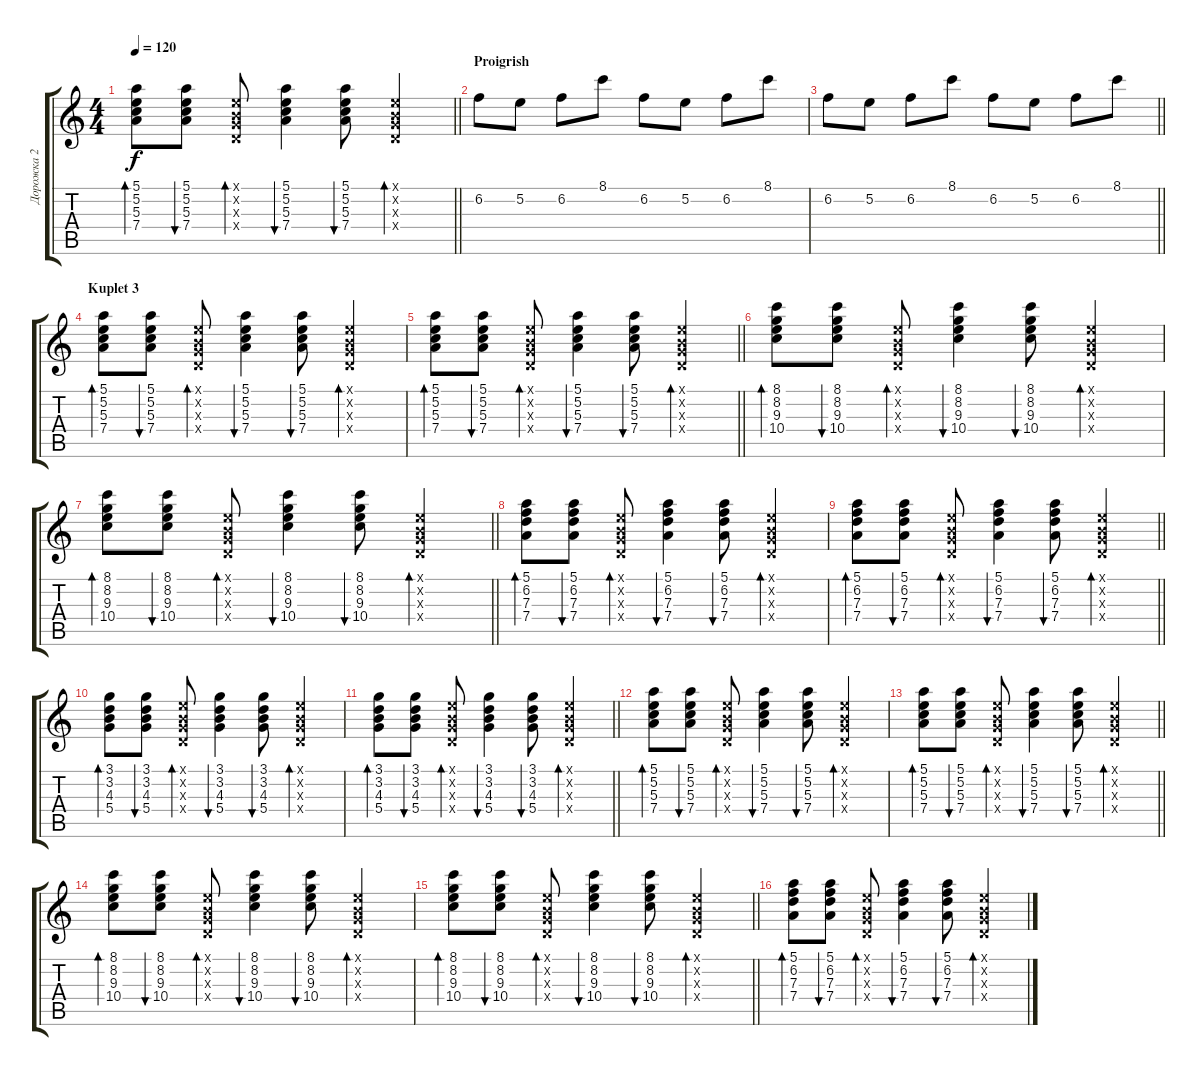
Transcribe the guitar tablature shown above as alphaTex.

\track ("Дорожка 2" "Дорожка 2") {instrument acousticguitarsteel}
\staff {score tabs}
\tuning (E4 B3 G3 D3 A2 E2) {hide}
\ts (4 4)
\tempo 120
\clef g2
\barLineRight lightlight
\ks c
(5.1 5.2 5.3 7.4).8{bd 30 dy f} (5.1 5.2 5.3 7.4).8{bu 30} (0.1{x} 0.2{x} 0.3{x} 0.4{x}).8{bd 30} (5.1 5.2 5.3 7.4).4{bu 30} (5.1 5.2 5.3 7.4).8{bu 30} (0.1{x} 0.2{x} 0.3{x} 0.4{x}).4{bd 30} |
\section ("" "Proigrish")
6.2.8 5.2.8 6.2.8 8.1.8 6.2.8 5.2.8 6.2.8 8.1.8 |
\barLineRight lightlight
6.2.8 5.2.8 6.2.8 8.1.8 6.2.8 5.2.8 6.2.8 8.1.8 |
\section ("" "Kuplet 3")
(5.1 5.2 5.3 7.4).8{bd 30} (5.1 5.2 5.3 7.4).8{bu 30} (0.1{x} 0.2{x} 0.3{x} 0.4{x}).8{bd 30} (5.1 5.2 5.3 7.4).4{bu 30} (5.1 5.2 5.3 7.4).8{bu 30} (0.1{x} 0.2{x} 0.3{x} 0.4{x}).4{bd 30} |
\barLineRight lightlight
(5.1 5.2 5.3 7.4).8{bd 30} (5.1 5.2 5.3 7.4).8{bu 30} (0.1{x} 0.2{x} 0.3{x} 0.4{x}).8{bd 30} (5.1 5.2 5.3 7.4).4{bu 30} (5.1 5.2 5.3 7.4).8{bu 30} (0.1{x} 0.2{x} 0.3{x} 0.4{x}).4{bd 30} |
(8.1 8.2 9.3 10.4).8{bd 30} (8.1 8.2 9.3 10.4).8{bu 30} (0.1{x} 0.2{x} 0.3{x} 0.4{x}).8{bd 30} (8.1 8.2 9.3 10.4).4{bu 30} (8.1 8.2 9.3 10.4).8{bu 30} (0.1{x} 0.2{x} 0.3{x} 0.4{x}).4{bd 30} |
\barLineRight lightlight
(8.1 8.2 9.3 10.4).8{bd 30} (8.1 8.2 9.3 10.4).8{bu 30} (0.1{x} 0.2{x} 0.3{x} 0.4{x}).8{bd 30} (8.1 8.2 9.3 10.4).4{bu 30} (8.1 8.2 9.3 10.4).8{bu 30} (0.1{x} 0.2{x} 0.3{x} 0.4{x}).4{bd 30} |
(5.1 6.2 7.3 7.4).8{bd 30} (5.1 6.2 7.3 7.4).8{bu 30} (0.1{x} 0.2{x} 0.3{x} 0.4{x}).8{bd 30} (5.1 6.2 7.3 7.4).4{bu 30} (5.1 6.2 7.3 7.4).8{bu 30} (0.1{x} 0.2{x} 0.3{x} 0.4{x}).4{bd 30} |
\barLineRight lightlight
(5.1 6.2 7.3 7.4).8{bd 30} (5.1 6.2 7.3 7.4).8{bu 30} (0.1{x} 0.2{x} 0.3{x} 0.4{x}).8{bd 30} (5.1 6.2 7.3 7.4).4{bu 30} (5.1 6.2 7.3 7.4).8{bu 30} (0.1{x} 0.2{x} 0.3{x} 0.4{x}).4{bd 30} |
(3.1 3.2 4.3 5.4).8{bd 30} (3.1 3.2 4.3 5.4).8{bu 30} (0.1{x} 0.2{x} 0.3{x} 0.4{x}).8{bd 30} (3.1 3.2 4.3 5.4).4{bu 30} (3.1 3.2 4.3 5.4).8{bu 30} (0.1{x} 0.2{x} 0.3{x} 0.4{x}).4{bd 30} |
\barLineRight lightlight
(3.1 3.2 4.3 5.4).8{bd 30} (3.1 3.2 4.3 5.4).8{bu 30} (0.1{x} 0.2{x} 0.3{x} 0.4{x}).8{bd 30} (3.1 3.2 4.3 5.4).4{bu 30} (3.1 3.2 4.3 5.4).8{bu 30} (0.1{x} 0.2{x} 0.3{x} 0.4{x}).4{bd 30} |
(5.1 5.2 5.3 7.4).8{bd 30} (5.1 5.2 5.3 7.4).8{bu 30} (0.1{x} 0.2{x} 0.3{x} 0.4{x}).8{bd 30} (5.1 5.2 5.3 7.4).4{bu 30} (5.1 5.2 5.3 7.4).8{bu 30} (0.1{x} 0.2{x} 0.3{x} 0.4{x}).4{bd 30} |
\barLineRight lightlight
(5.1 5.2 5.3 7.4).8{bd 30} (5.1 5.2 5.3 7.4).8{bu 30} (0.1{x} 0.2{x} 0.3{x} 0.4{x}).8{bd 30} (5.1 5.2 5.3 7.4).4{bu 30} (5.1 5.2 5.3 7.4).8{bu 30} (0.1{x} 0.2{x} 0.3{x} 0.4{x}).4{bd 30} |
(8.1 8.2 9.3 10.4).8{bd 30} (8.1 8.2 9.3 10.4).8{bu 30} (0.1{x} 0.2{x} 0.3{x} 0.4{x}).8{bd 30} (8.1 8.2 9.3 10.4).4{bu 30} (8.1 8.2 9.3 10.4).8{bu 30} (0.1{x} 0.2{x} 0.3{x} 0.4{x}).4{bd 30} |
\barLineRight lightlight
(8.1 8.2 9.3 10.4).8{bd 30} (8.1 8.2 9.3 10.4).8{bu 30} (0.1{x} 0.2{x} 0.3{x} 0.4{x}).8{bd 30} (8.1 8.2 9.3 10.4).4{bu 30} (8.1 8.2 9.3 10.4).8{bu 30} (0.1{x} 0.2{x} 0.3{x} 0.4{x}).4{bd 30} |
(5.1 6.2 7.3 7.4).8{bd 30} (5.1 6.2 7.3 7.4).8{bu 30} (0.1{x} 0.2{x} 0.3{x} 0.4{x}).8{bd 30} (5.1 6.2 7.3 7.4).4{bu 30} (5.1 6.2 7.3 7.4).8{bu 30} (0.1{x} 0.2{x} 0.3{x} 0.4{x}).4{bd 30}
